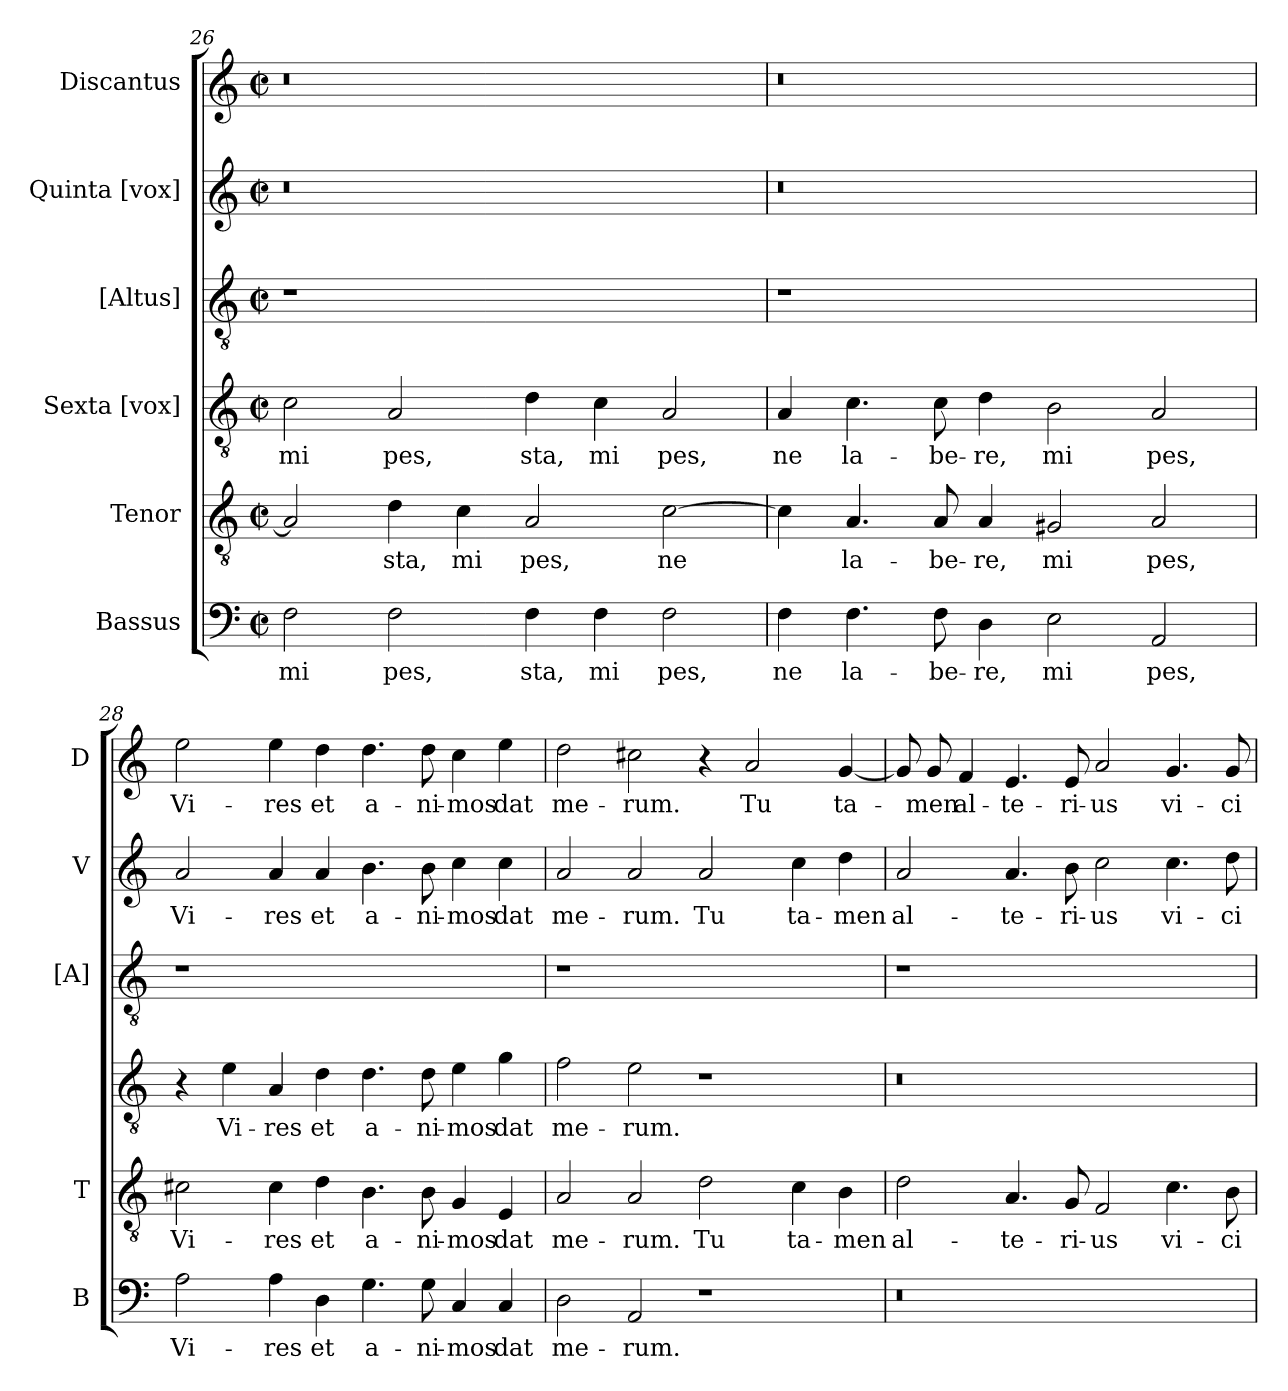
**kern	**text	**kern	**text	**kern	**text	**kern	**kern	**text	**kern	**text
*part6	*part6	*part5	*part5	*part4	*part4	*part3	*part2	*part2	*part1	*part1
*staff6	*staff6	*staff5	*staff5	*staff4	*staff4	*staff3	*staff2	*staff2	*staff1	*staff1
*I"Bassus	*	*I"Tenor	*	*I"Sexta [vox]	*	*I"[Altus]	*I"Quinta [vox]	*	*I"Discantus	*
*I'B	*	*I'T	*	*	*	*I'[A]	*I'V	*	*I'D	*
*clefF4	*	*clefGv2	*	*clefGv2	*	*clefGv2	*clefG2	*	*clefG2	*
*k[]	*	*k[]	*	*k[]	*	*k[]	*k[]	*	*k[]	*
*C:	*	*C:	*	*C:	*	*C:	*C:	*	*C:	*
*M2/2	*	*M2/2	*	*M2/2	*	*M2/2	*M2/2	*	*M2/2	*
*met(c|)	*	*met(c|)	*	*met(c|)	*	*met(c|)	*met(c|)	*	*met(c|)	*
=26	=26	=26	=26	=26	=26	=26	=26	=26	=26	=26
2F\	mi	2A/]	.	2c\	mi	1r	0r	.	0r	.
2F\	pes,	4d\	sta,	2A/	pes,	.	.	.	.	.
.	.	4c\	mi	.	.	.	.	.	.	.
4F\	sta,	2A/	pes,	4d\	sta,	1ryy	.	.	.	.
4F\	mi	.	.	4c\	mi	.	.	.	.	.
2F\	pes,	[2c\	ne	2A/	pes,	.	.	.	.	.
!!LO:LB:g=z
=27	=27	=27	=27	=27	=27	=27	=27	=27	=27	=27
4F\	ne	4c\]	.	4A/	ne	1r	0r	.	0r	.
4.F\	la-	4.A/	la-	4.c\	la-	.	.	.	.	.
8F\	-be-	8A/	-be-	8c\	-be-	.	.	.	.	.
4D\	-re,	4A/	-re,	4d\	-re,	.	.	.	.	.
2E\	mi	2G#X/	mi	2B\	mi	1ryy	.	.	.	.
2AA/	pes,	2A/	pes,	2A/	pes,	.	.	.	.	.
=28	=28	=28	=28	=28	=28	=28	=28	=28	=28	=28
2A\	Vi-	2c#X\	Vi-	4r	.	1r	2a/	Vi-	2ee\	Vi-
.	.	.	.	4e\	Vi-	.	.	.	.	.
4A\	-res	4c#\	-res	4A/	-res	.	4a/	-res	4ee\	-res
4D\	et	4d\	et	4d\	et	.	4a/	et	4dd\	et
4.G\	a-	4.B\	a-	4.d\	a-	1ryy	4.b\	a-	4.dd\	a-
8G\	-ni-	8B\	-ni-	8d\	-ni-	.	8b\	-ni-	8dd\	-ni-
4C/	-mos	4G/	-mos	4e\	-mos	.	4cc\	-mos	4cc\	-mos
4C/	dat	4E/	dat	4g\	dat	.	4cc\	dat	4ee\	dat
=29	=29	=29	=29	=29	=29	=29	=29	=29	=29	=29
2D\	me-	2A/	me-	2f\	me-	1r	2a/	me-	2dd\	me-
2AA/	-rum.	2A/	-rum.	2e\	-rum.	.	2a/	-rum.	2cc#X\	-rum.
1r	.	2d\	Tu	1r	.	1ryy	2a/	Tu	4r	.
.	.	.	.	.	.	.	.	.	2a/	Tu
.	.	4c\	ta-	.	.	.	4cc\	ta-	.	.
.	.	4B\	-men	.	.	.	4dd\	-men	[4g/	ta-
!!LO:PB:g=z
=30	=30	=30	=30	=30	=30	=30	=30	=30	=30	=30
0r	.	2d\	al-	0r	.	1r	2a/	al-	8g/]	.
.	.	.	.	.	.	.	.	.	8g/	-men
.	.	.	.	.	.	.	.	.	4f/	al-
.	.	4.A/	-te-	.	.	.	4.a/	-te-	4.e/	-te-
.	.	8G/	-ri-	.	.	.	8b\	-ri-	8e/	-ri-
.	.	2F/	-us	.	.	1ryy	2cc\	-us	2a/	-us
.	.	4.c\	vi-	.	.	.	4.cc\	vi-	4.g/	vi-
.	.	8B\	-ci-	.	.	.	8dd\	-ci-	8g/	-ci-
=	=	=	=	=	=	=	=	=	=	=
*-	*-	*-	*-	*-	*-	*-	*-	*-	*-	*-
